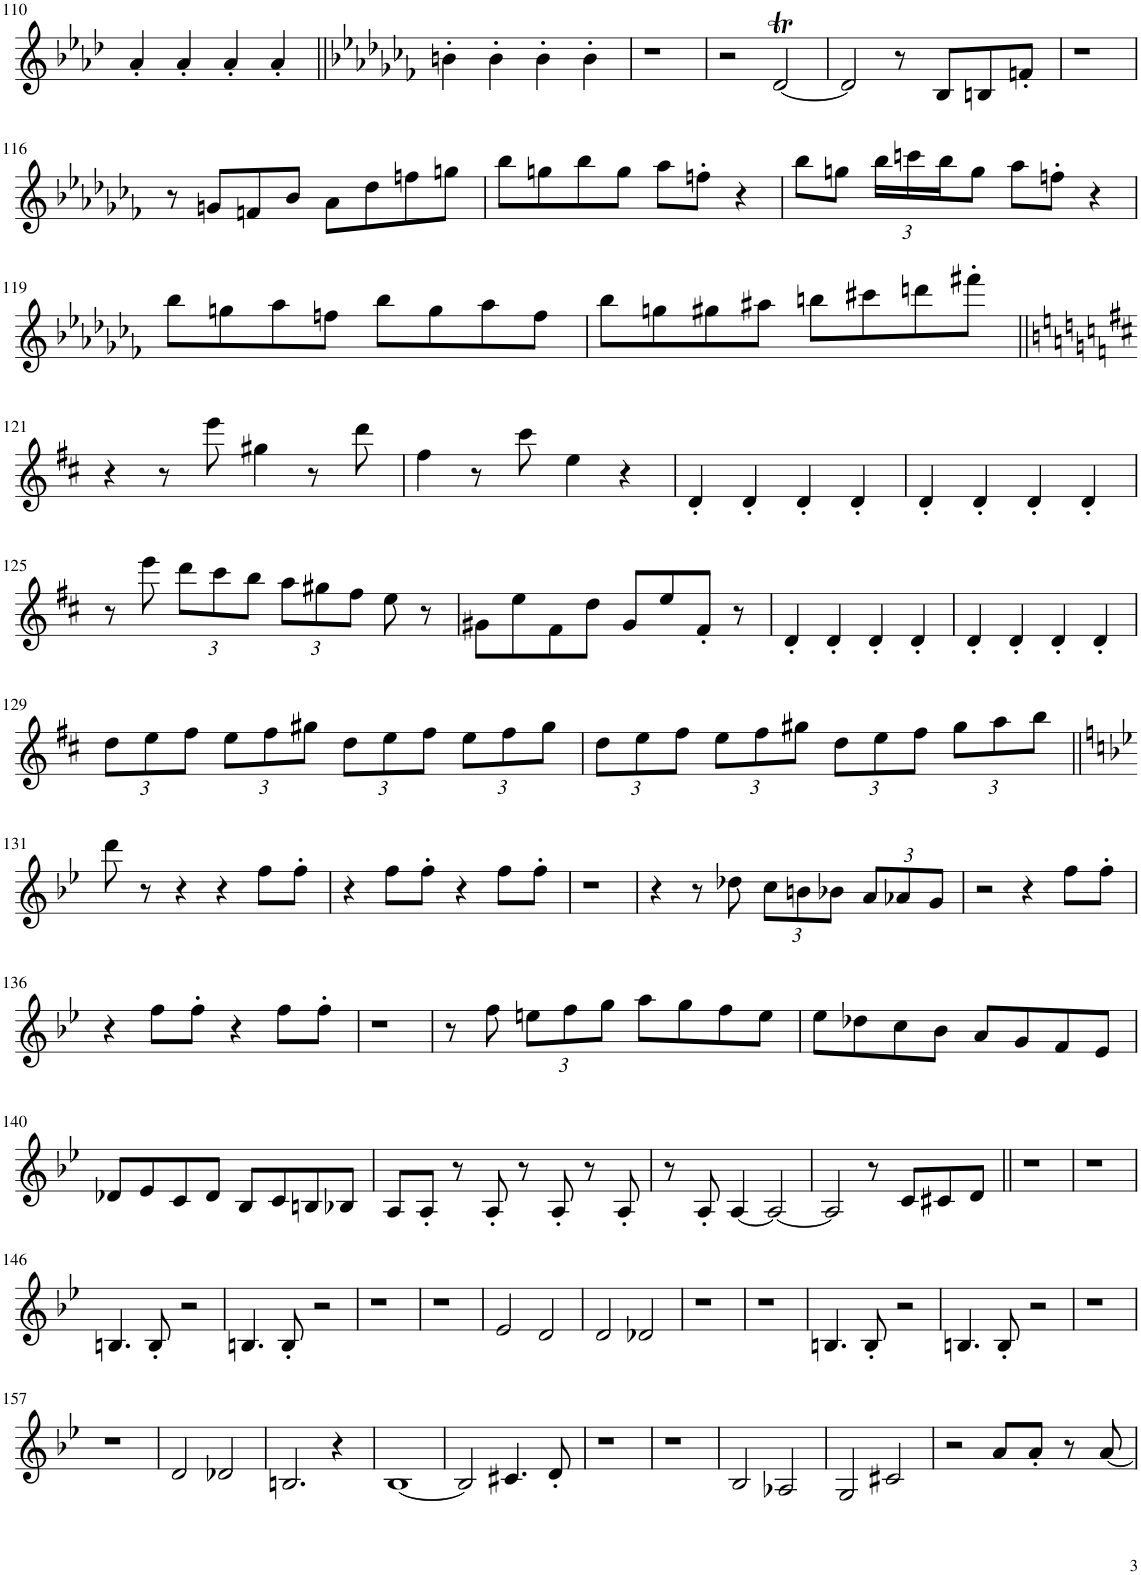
**kern
*part1
*staff1
*I"Violin 1
*I'Vln
!!LO:PB:g=z
*clefG2
*k[b-e-a-d-]
*M4/4
=110
4a-'/
4a-'/
4a-'/
4a-'/
=111||
*k[b-e-a-d-g-c-f-]
4bn'\
4b'\
4b'\
4b'\
=112
1r
=113
2r
[2d-T/
=114
2d-/]
8r
8B-/L
8Bn/
8fn'/J
=115
1r
!!LO:LB:g=z
=116
8r
8gn/L
8fn/
8b-/J
8a-\L
8dd-\
8ffn\
8ggn\J
=117
8bb-\L
8ggn\
8bb-\
8gg\J
8aa-\L
8ffn'\J
4r
=118
8bb-\L
8ggn\J
*Xbrackettup
24bb-\LL
24cccn\
24bb-\J
8gg\J
8aa-\L
8ffn'\J
4r
!!LO:LB:g=z
=119
8bb-\L
8ggn\
8aa-\
8ffn\J
8bb-\L
8gg\
8aa-\
8ff\J
=120
8bb-\L
8ggn\
8gg#X\
8aa#X\J
8bbn\L
8ccc#X\
8dddn\
8fff#X'\J
!!LO:LB:g=z
=121||
*k[f#c#]
4r
8r
8eee\
4gg#X\
8r
8ddd\
=122
4ff#\
8r
8ccc#\
4ee\
4r
=123
4d'/
4d'/
4d'/
4d'/
=124
4d'/
4d'/
4d'/
4d'/
!!LO:LB:g=z
=125
8r
8eee\
12ddd\L
12ccc#\
12bb\J
12aa\L
12gg#X\
12ff#\J
8ee\
8r
=126
8g#X\L
8ee\
8f#\
8dd\J
8g#/L
8ee/
8f#'/J
8r
=127
4d'/
4d'/
4d'/
4d'/
=128
4d'/
4d'/
4d'/
4d'/
!!LO:LB:g=z
=129
12dd\L
12ee\
12ff#\J
12ee\L
12ff#\
12gg#X\J
12dd\L
12ee\
12ff#\J
12ee\L
12ff#\
12gg#\J
=130
12dd\L
12ee\
12ff#\J
12ee\L
12ff#\
12gg#X\J
12dd\L
12ee\
12ff#\J
12gg#\L
12aa\
12bb\J
!!LO:LB:g=z
=131||
*k[b-e-]
8ddd\
8r
4r
4r
8ff\L
8ff'\J
=132
4r
8ff\L
8ff'\J
4r
8ff\L
8ff'\J
=133
1r
=134
4r
8r
8dd-X\
12cc\L
12bn\
12b-X\J
12a/L
12a-X/
12g/J
=135
2r
4r
8ff\L
8ff'\J
!!LO:LB:g=z
=136
4r
8ff\L
8ff'\J
4r
8ff\L
8ff'\J
=137
1r
=138
8r
8ff\
12een\L
12ff\
12gg\J
8aa\L
8gg\
8ff\
8ee\J
=139
8ee-\L
8dd-X\
8cc\
8b-\J
8a/L
8g/
8f/
8e-/J
!!LO:LB:g=z
=140
8d-X/L
8e-/
8c/
8d-/J
8B-/L
8c/
8Bn/
8B-X/J
=141
8A/L
8A'/J
8r
8A'/
8r
8A'/
8r
8A'/
=142
8r
8A'/
[4A/
2A/_
=143
2A/]
8r
8c/L
8c#X/
8d/J
=144||
1r
=145
1r
!!LO:LB:g=z
=146
4.Bn/
8B'/
2r
=147
4.Bn/
8B'/
2r
=148
1r
=149
1r
=150
2e-/
2d/
=151
2d/
2d-X/
=152
1r
=153
1r
=154
4.Bn/
8B'/
2r
=155
4.Bn/
8B'/
2r
=156
1r
!!LO:LB:g=z
=157
1r
=158
2d/
2d-X/
=159
2.Bn/
4r
=160
[1B-
=161
2B-/]
4.c#X/
8d'/
=162
1r
=163
1r
=164
2B-/
2A-X/
=165
2G/
2c#X/
=166
2r
8a/L
8a'/J
8r
[8a/
=
*-
